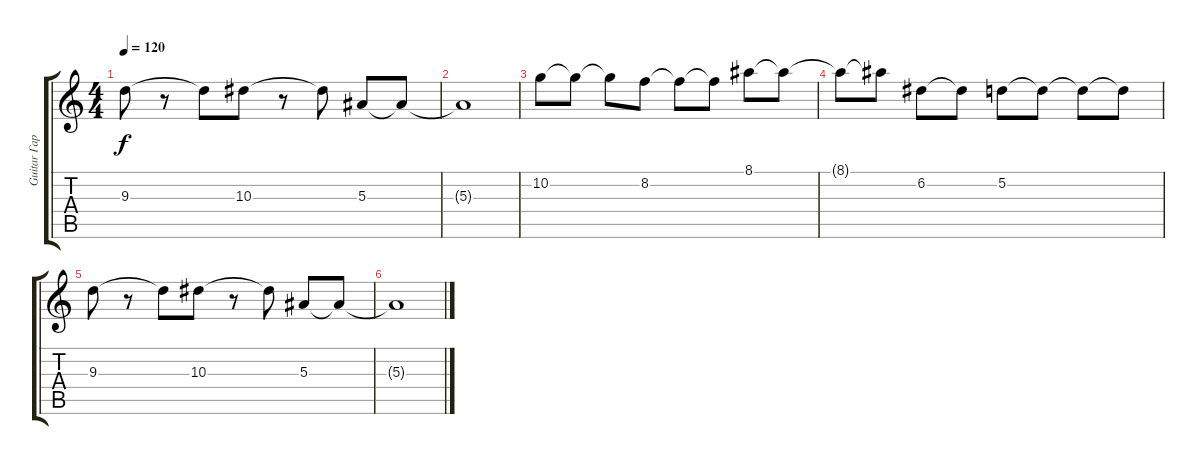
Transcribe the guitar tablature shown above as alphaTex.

\track ("Guitar Гарик" "Guitar Гар") {instrument electricguitarclean}
\staff {score tabs}
\tuning (D4 A3 F3 C3 G2 C2) {hide}
\ts (4 4)
\tempo 120
\clef g2
\ks c
9.3.8{dy f} r.8 9.3{t}.8 10.3.8 r.8 10.3{t}.8 5.3.8 5.3{t}.8 |
5.3{t}.1 |
10.2.8 10.2{t}.8 10.2{t}.8 8.2.8 8.2{t}.8 8.2{t}.8 8.1.8 8.1{t}.8 |
8.1{t}.8 8.1{t}.8 6.2.8 6.2{t}.8 5.2.8 5.2{t}.8 5.2{t}.8 5.2{t}.8 |
9.3.8 r.8 9.3{t}.8 10.3.8 r.8 10.3{t}.8 5.3.8 5.3{t}.8 |
5.3{t}.1
